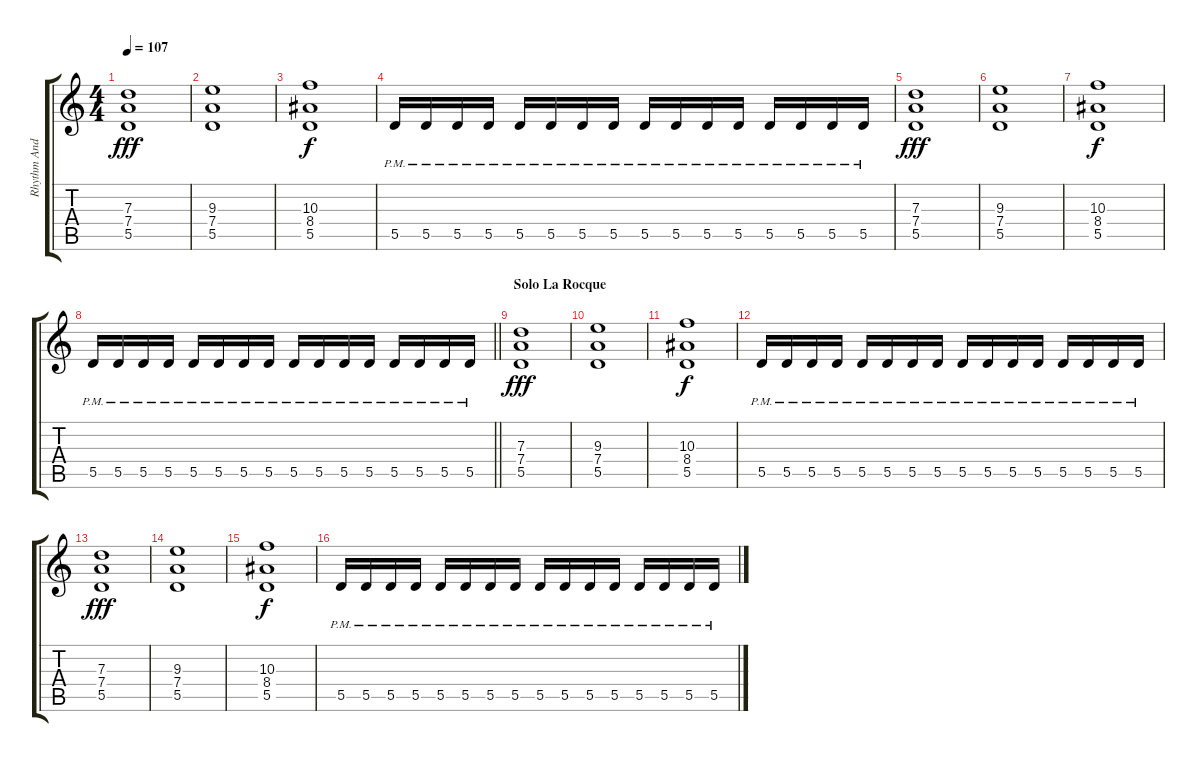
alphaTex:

\track ("Rhythm Andy LaRocque" "Rhythm And") {instrument distortionguitar}
\staff {score tabs}
\tuning (E4 B3 G3 D3 A2 E2) {hide}
\ts (4 4)
\tempo 107
\clef g2
\ks c
(7.3 7.4 5.5).1{dy fff} |
(9.3 7.4 5.5).1 |
(10.3 8.4 5.5).1{dy f} |
5.5{pm}.16 5.5{pm}.16 5.5{pm}.16 5.5{pm}.16 5.5{pm}.16 5.5{pm}.16 5.5{pm}.16 5.5{pm}.16 5.5{pm}.16 5.5{pm}.16 5.5{pm}.16 5.5{pm}.16 5.5{pm}.16 5.5{pm}.16 5.5{pm}.16 5.5{pm}.16 |
(7.3 7.4 5.5).1{dy fff} |
(9.3 7.4 5.5).1 |
(10.3 8.4 5.5).1{dy f} |
\barLineRight lightlight
5.5{pm}.16 5.5{pm}.16 5.5{pm}.16 5.5{pm}.16 5.5{pm}.16 5.5{pm}.16 5.5{pm}.16 5.5{pm}.16 5.5{pm}.16 5.5{pm}.16 5.5{pm}.16 5.5{pm}.16 5.5{pm}.16 5.5{pm}.16 5.5{pm}.16 5.5{pm}.16 |
\section ("" "Solo La Rocque")
(7.3 7.4 5.5).1{dy fff} |
(9.3 7.4 5.5).1 |
(10.3 8.4 5.5).1{dy f} |
5.5{pm}.16 5.5{pm}.16 5.5{pm}.16 5.5{pm}.16 5.5{pm}.16 5.5{pm}.16 5.5{pm}.16 5.5{pm}.16 5.5{pm}.16 5.5{pm}.16 5.5{pm}.16 5.5{pm}.16 5.5{pm}.16 5.5{pm}.16 5.5{pm}.16 5.5{pm}.16 |
(7.3 7.4 5.5).1{dy fff} |
(9.3 7.4 5.5).1 |
(10.3 8.4 5.5).1{dy f} |
5.5{pm}.16 5.5{pm}.16 5.5{pm}.16 5.5{pm}.16 5.5{pm}.16 5.5{pm}.16 5.5{pm}.16 5.5{pm}.16 5.5{pm}.16 5.5{pm}.16 5.5{pm}.16 5.5{pm}.16 5.5{pm}.16 5.5{pm}.16 5.5{pm}.16 5.5{pm}.16
